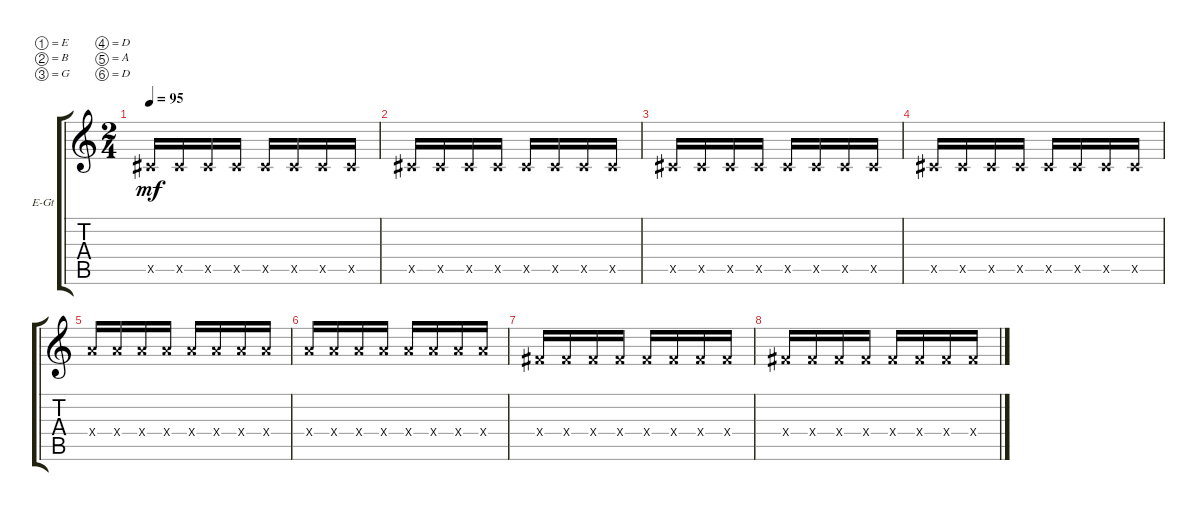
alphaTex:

\bracketExtendMode groupsimilarinstruments
\firstSystemTrackNameOrientation horizontal
\otherSystemsTrackNameOrientation horizontal
\track ("Electric Guitar" "E-Gt") {instrument overdrivenguitar}
\staff {score tabs}
\tuning (E4 B3 G3 D3 A2 D3)
\ts (2 4)
\tempo 95
\clef g2
\scale
0.333333
\ks c
4.5{x}.16{dy mf} 4.5{x}.16 4.5{x}.16 4.5{x}.16 4.5{x}.16 4.5{x}.16 4.5{x}.16 4.5{x}.16 |
\scale
0.333333 4.5{x}.16 4.5{x}.16 4.5{x}.16 4.5{x}.16 4.5{x}.16 4.5{x}.16 4.5{x}.16 4.5{x}.16 |
\scale
0.333333 4.5{x}.16 4.5{x}.16 4.5{x}.16 4.5{x}.16 4.5{x}.16 4.5{x}.16 4.5{x}.16 4.5{x}.16 |
\scale
0.333333 4.5{x}.16 4.5{x}.16 4.5{x}.16 4.5{x}.16 4.5{x}.16 4.5{x}.16 4.5{x}.16 4.5{x}.16 |
\scale
0.333333 7.4{x}.16 7.4{x}.16 7.4{x}.16 7.4{x}.16 7.4{x}.16 7.4{x}.16 7.4{x}.16 7.4{x}.16 |
\scale
0.333333 7.4{x}.16 7.4{x}.16 7.4{x}.16 7.4{x}.16 7.4{x}.16 7.4{x}.16 7.4{x}.16 7.4{x}.16 |
\scale
0.333333 4.4{x}.16 4.4{x}.16 4.4{x}.16 4.4{x}.16 4.4{x}.16 4.4{x}.16 4.4{x}.16 4.4{x}.16 |
\scale
0.333333 4.4{x}.16 4.4{x}.16 4.4{x}.16 4.4{x}.16 4.4{x}.16 4.4{x}.16 4.4{x}.16 4.4{x}.16 |
\scale
0.333333 |
\scale
0.333333 |
\scale
0.333333 |
\scale
0.333333 |
\scale
0.333333 |
\scale
0.333333 |
\scale
0.333333 |
\scale
0.333333
